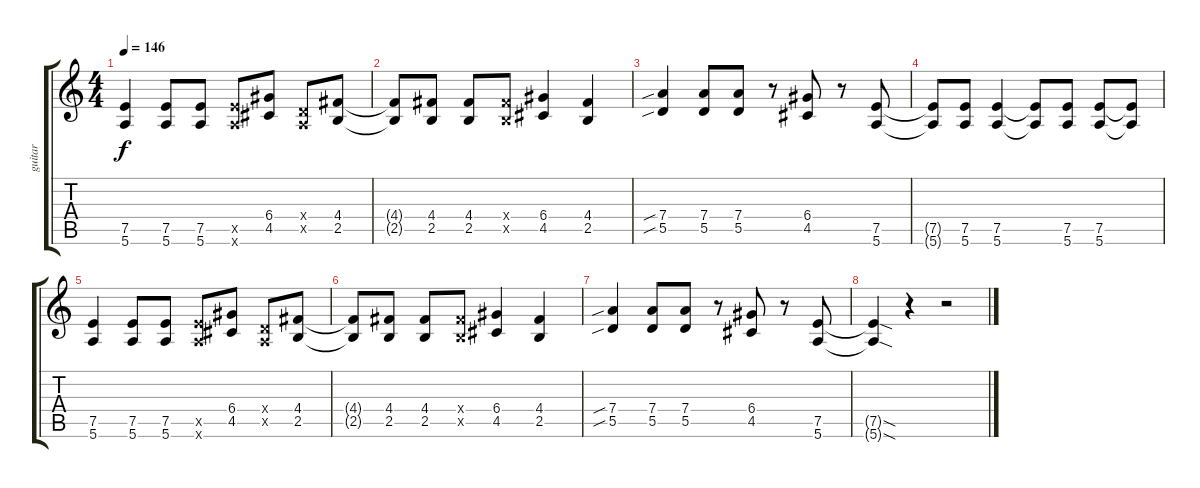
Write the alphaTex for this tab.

\track ("guitar" "guitar") {instrument distortionguitar}
\staff {score tabs}
\tuning (E4 B3 G3 D3 A2 E2) {hide}
\ts (4 4)
\tempo 146
\clef g2
\ks c
(7.5 5.6).4{dy f} (7.5 5.6).8 (7.5 5.6).8 (7.5{x} 5.6{x}).8 (6.4 4.5).8 (0.4{x} 0.5{x}).8 (4.4 2.5).8 |
(4.4{t} 2.5{t}).8 (4.4 2.5).8 (4.4 2.5).8 (4.4{x} 2.5{x}).8 (6.4 4.5).4 (4.4 2.5).4 |
(7.4{sib} 5.5{sib}).4 (7.4 5.5).8 (7.4 5.5).8 r.8 (6.4 4.5).8 r.8 (7.5 5.6).8 |
(7.5{t} 5.6{t}).8 (7.5 5.6).8 (7.5 5.6).4 (7.5{t} 5.6{t}).8 (7.5 5.6).8 (7.5 5.6).8 (7.5{t} 5.6{t}).8 |
(7.5 5.6).4 (7.5 5.6).8 (7.5 5.6).8 (7.5{x} 5.6{x}).8 (6.4 4.5).8 (0.4{x} 0.5{x}).8 (4.4 2.5).8 |
(4.4{t} 2.5{t}).8 (4.4 2.5).8 (4.4 2.5).8 (4.4{x} 2.5{x}).8 (6.4 4.5).4 (4.4 2.5).4 |
(7.4{sib} 5.5{sib}).4 (7.4 5.5).8 (7.4 5.5).8 r.8 (6.4 4.5).8 r.8 (7.5 5.6).8 |
(7.5{sod t} 5.6{sod t}).4 r.4 r.2
